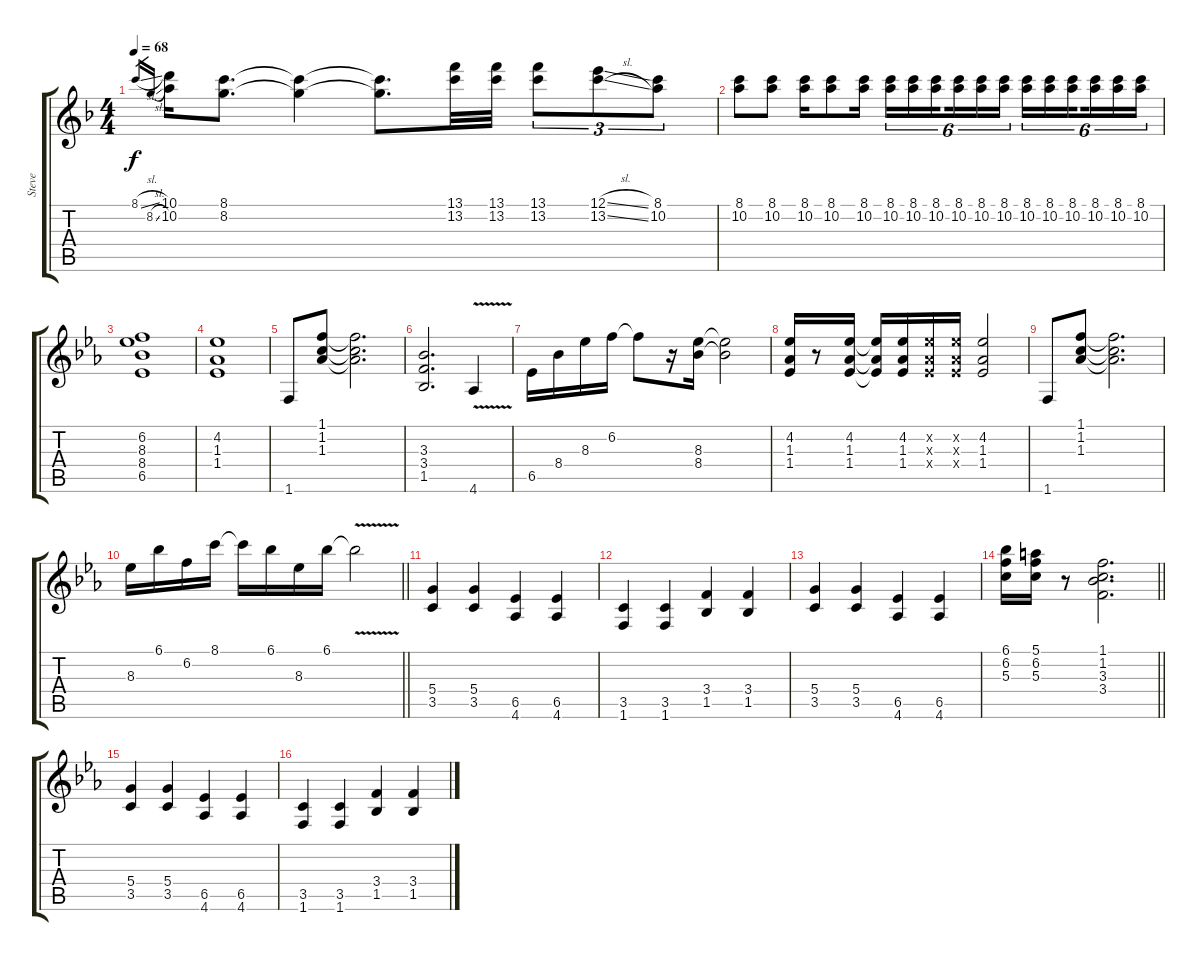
\track ("Steve" "Steve") {instrument electricguitarclean}
\staff {score tabs}
\tuning (E4 B3 G3 D3 A2 E2) {hide}
\ts (4 4)
\tempo 68
\clef g2
\ks dminor
8.1{sl}.16{gr dy f} 8.2{sl}.16{gr} (10.1 10.2).16 (8.1 8.2).8{d} (8.1{t} 8.2{t}).4 (8.1{t} 8.2{t}).8{d} (13.1 13.2).32 (13.1 13.2).32 (13.1 13.2).8{tu (3 2)} (12.1{sl} 13.2{sl}).8{tu (3 2)} (8.1 10.2).8{tu (3 2)} |
(8.1 10.2).8 (8.1 10.2).8 (8.1 10.2).16 (8.1 10.2).8 (8.1 10.2).16 (8.1 10.2).16{tu (6 4)} (8.1 10.2).16{tu (6 4)} (8.1 10.2).16{tu (6 4) beam splitsecondary} (8.1 10.2).16{tu (6 4)} (8.1 10.2).16{tu (6 4)} (8.1 10.2).16{tu (6 4)} (8.1 10.2).16{tu (6 4)} (8.1 10.2).16{tu (6 4)} (8.1 10.2).16{tu (6 4) beam splitsecondary} (8.1 10.2).16{tu (6 4)} (8.1 10.2).16{tu (6 4)} (8.1 10.2).16{tu (6 4)} |
\ks eb
(6.2 8.3 8.4 6.5).1{volume 13 instrument distortionguitar} |
(4.2 1.3 1.4).1 |
1.6.8 (1.1 1.2 1.3).8 (1.1{t} 1.2{t} 1.3{t}).2{d} |
(3.3 3.4 1.5).2{d} 4.6{v}.4 |
6.5.16 8.4.16 8.3.16 6.2.16 6.2{t}.8 r.16 (8.3 8.4).16 (8.3{t} 8.4{t}).2 |
(4.2 1.3 1.4).16 r.8 (4.2 1.3 1.4).16 (4.2{t} 1.3{t} 1.4{t}).16 (4.2 1.3 1.4).16 (4.2{x} 1.3{x} 1.4{x}).16 (4.2{x} 1.3{x} 1.4{x}).16 (4.2 1.3 1.4).2 |
1.6.8 (1.1 1.2 1.3).8 (1.1{t} 1.2{t} 1.3{t}).2{d} |
\barLineRight lightlight
8.3.16 6.1.16 6.2.16 8.1.16 8.1{t}.16 6.1.16 8.3.16 6.1.16 6.1{v t}.2 |
(5.4 3.5).4 (5.4 3.5).4 (6.5 4.6).4 (6.5 4.6).4 |
(3.5 1.6).4 (3.5 1.6).4 (3.4 1.5).4 (3.4 1.5).4 |
(5.4 3.5).4 (5.4 3.5).4 (6.5 4.6).4 (6.5 4.6).4 |
\barLineRight lightlight
(6.1 6.2 5.3).16 (5.1 6.2 5.3).16 r.8 (1.1 1.2 3.3 3.4).2{d} |
(5.4 3.5).4 (5.4 3.5).4 (6.5 4.6).4 (6.5 4.6).4 |
(3.5 1.6).4 (3.5 1.6).4 (3.4 1.5).4 (3.4 1.5).4
